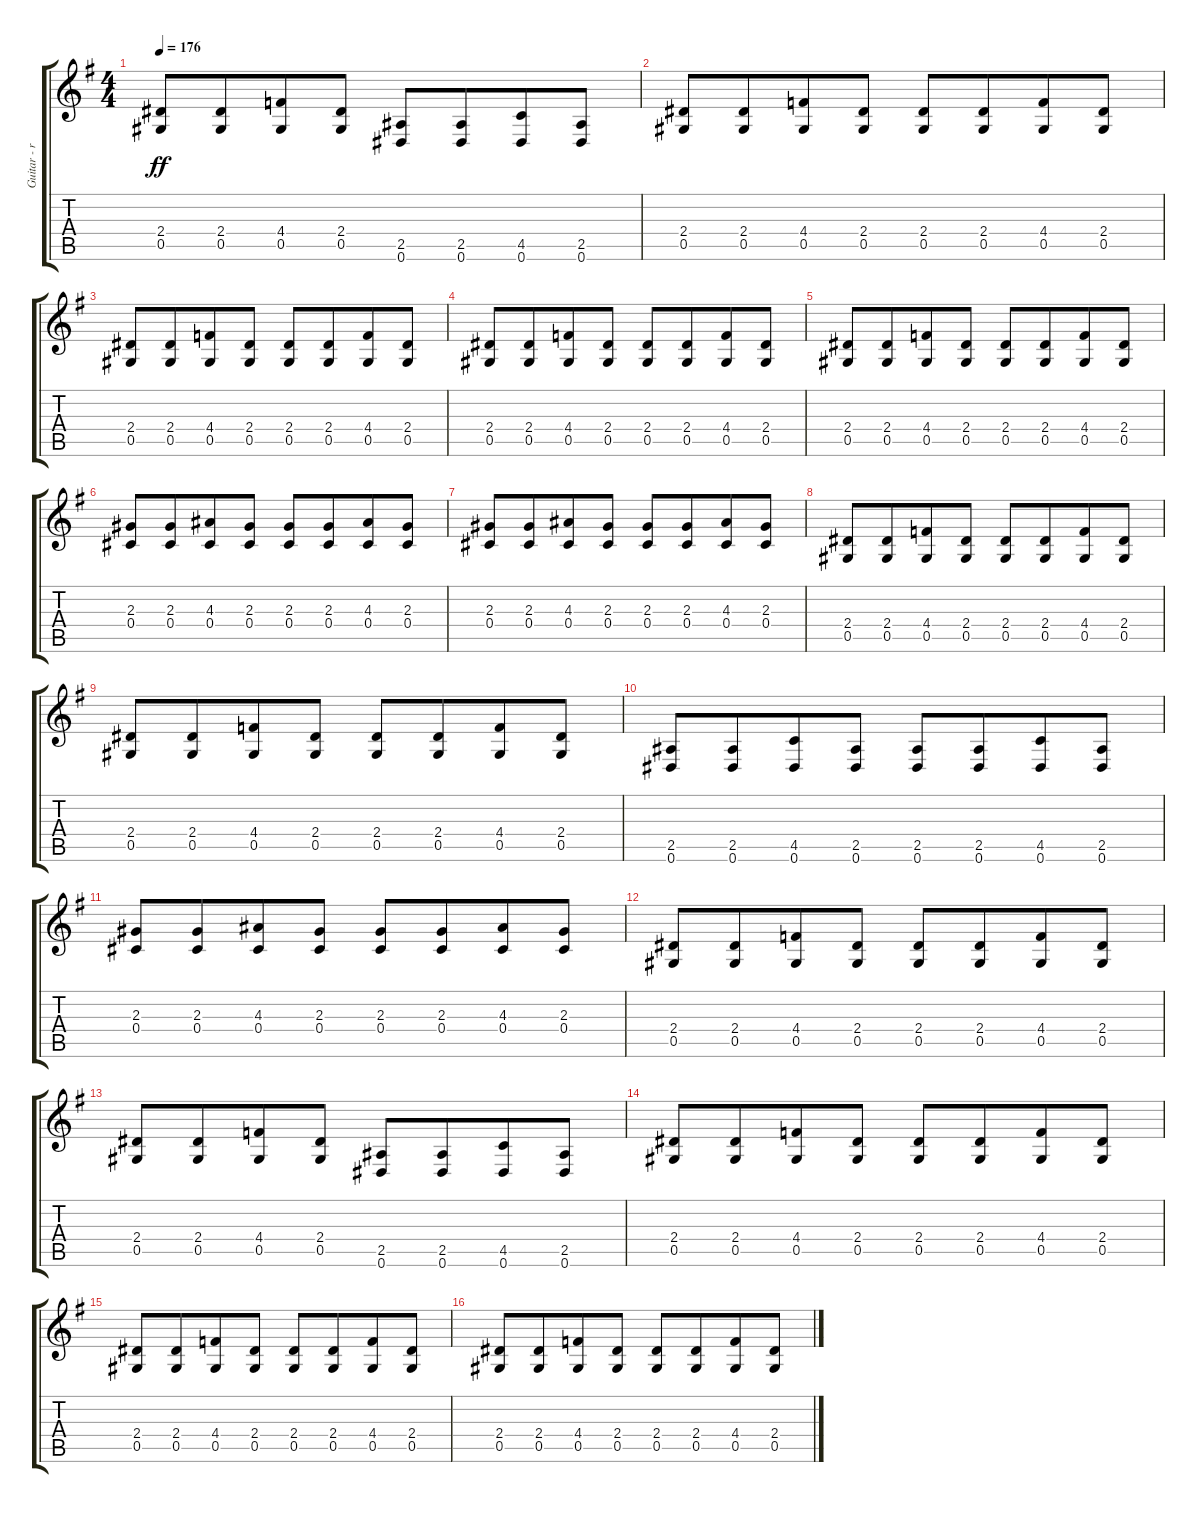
\track ("Guitar - rhythm left" "Guitar - r") {instrument electricguitarclean}
\staff {score tabs}
\tuning (Eb4 Bb3 Gb3 Db3 Ab2 Eb2) {hide}
\ts (4 4)
\tempo 176
\clef g2
\ks eminor
(2.4 0.5).8{dy ff} (2.4 0.5).8{beam merge} (4.4 0.5).8 (2.4 0.5).8 (2.5 0.6).8 (2.5 0.6).8{beam merge} (4.5 0.6).8 (2.5 0.6).8 |
(2.4 0.5).8 (2.4 0.5).8{beam merge} (4.4 0.5).8 (2.4 0.5).8 (2.4 0.5).8 (2.4 0.5).8{beam merge} (4.4 0.5).8 (2.4 0.5).8 |
(2.4 0.5).8 (2.4 0.5).8{beam merge} (4.4 0.5).8 (2.4 0.5).8 (2.4 0.5).8 (2.4 0.5).8{beam merge} (4.4 0.5).8 (2.4 0.5).8 |
(2.4 0.5).8 (2.4 0.5).8{beam merge} (4.4 0.5).8 (2.4 0.5).8 (2.4 0.5).8 (2.4 0.5).8{beam merge} (4.4 0.5).8 (2.4 0.5).8 |
(2.4 0.5).8 (2.4 0.5).8{beam merge} (4.4 0.5).8 (2.4 0.5).8 (2.4 0.5).8 (2.4 0.5).8{beam merge} (4.4 0.5).8 (2.4 0.5).8 |
(2.3 0.4).8 (2.3 0.4).8{beam merge} (4.3 0.4).8 (2.3 0.4).8 (2.3 0.4).8 (2.3 0.4).8{beam merge} (4.3 0.4).8 (2.3 0.4).8 |
(2.3 0.4).8 (2.3 0.4).8{beam merge} (4.3 0.4).8 (2.3 0.4).8 (2.3 0.4).8 (2.3 0.4).8{beam merge} (4.3 0.4).8 (2.3 0.4).8 |
(2.4 0.5).8 (2.4 0.5).8{beam merge} (4.4 0.5).8 (2.4 0.5).8 (2.4 0.5).8 (2.4 0.5).8{beam merge} (4.4 0.5).8 (2.4 0.5).8 |
(2.4 0.5).8 (2.4 0.5).8{beam merge} (4.4 0.5).8 (2.4 0.5).8 (2.4 0.5).8 (2.4 0.5).8{beam merge} (4.4 0.5).8 (2.4 0.5).8 |
(2.5 0.6).8 (2.5 0.6).8{beam merge} (4.5 0.6).8 (2.5 0.6).8 (2.5 0.6).8 (2.5 0.6).8{beam merge} (4.5 0.6).8 (2.5 0.6).8 |
(2.3 0.4).8 (2.3 0.4).8{beam merge} (4.3 0.4).8 (2.3 0.4).8 (2.3 0.4).8 (2.3 0.4).8{beam merge} (4.3 0.4).8 (2.3 0.4).8 |
(2.4 0.5).8 (2.4 0.5).8{beam merge} (4.4 0.5).8 (2.4 0.5).8 (2.4 0.5).8 (2.4 0.5).8{beam merge} (4.4 0.5).8 (2.4 0.5).8 |
(2.4 0.5).8 (2.4 0.5).8{beam merge} (4.4 0.5).8 (2.4 0.5).8 (2.5 0.6).8 (2.5 0.6).8{beam merge} (4.5 0.6).8 (2.5 0.6).8 |
(2.4 0.5).8 (2.4 0.5).8{beam merge} (4.4 0.5).8 (2.4 0.5).8 (2.4 0.5).8 (2.4 0.5).8{beam merge} (4.4 0.5).8 (2.4 0.5).8 |
(2.4 0.5).8 (2.4 0.5).8{beam merge} (4.4 0.5).8 (2.4 0.5).8 (2.4 0.5).8 (2.4 0.5).8{beam merge} (4.4 0.5).8 (2.4 0.5).8 |
(2.4 0.5).8 (2.4 0.5).8{beam merge} (4.4 0.5).8 (2.4 0.5).8 (2.4 0.5).8 (2.4 0.5).8{beam merge} (4.4 0.5).8 (2.4 0.5).8
